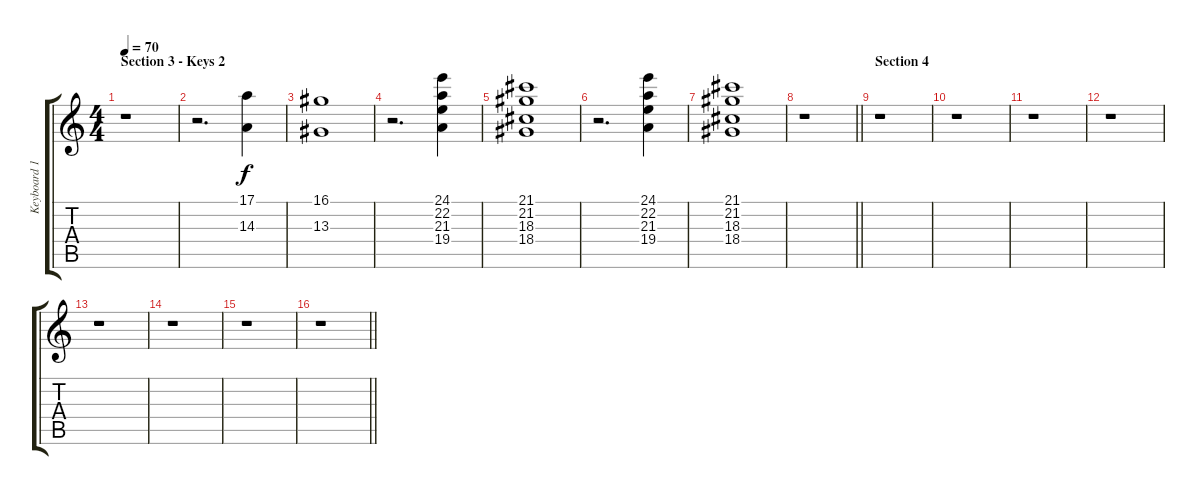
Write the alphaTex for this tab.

\track ("Keyboard 1 (Strings)" "Keyboard 1") {instrument stringensemble1}
\staff {score tabs}
\tuning (E4 B3 G3 D3 A2 E2) {hide}
\ts (4 4)
\section ("" "Section 3 - Keys 2")
\tempo 70
\clef g2
\ks c
r.1{dy f balance 8} |
r.2{d} (17.1 14.3).4 |
(16.1 13.3).1 |
r.2{d} (24.1 22.2 21.3 19.4).4 |
(21.1 21.2 18.3 18.4).1 |
r.2{d} (24.1 22.2 21.3 19.4).4 |
(21.1 21.2 18.3 18.4).1 |
\barLineRight lightlight
r.1 |
\section ("" "Section 4")
r.1 |
r.1 |
r.1 |
r.1 |
r.1 |
r.1 |
r.1 |
\barLineRight lightlight
r.1
